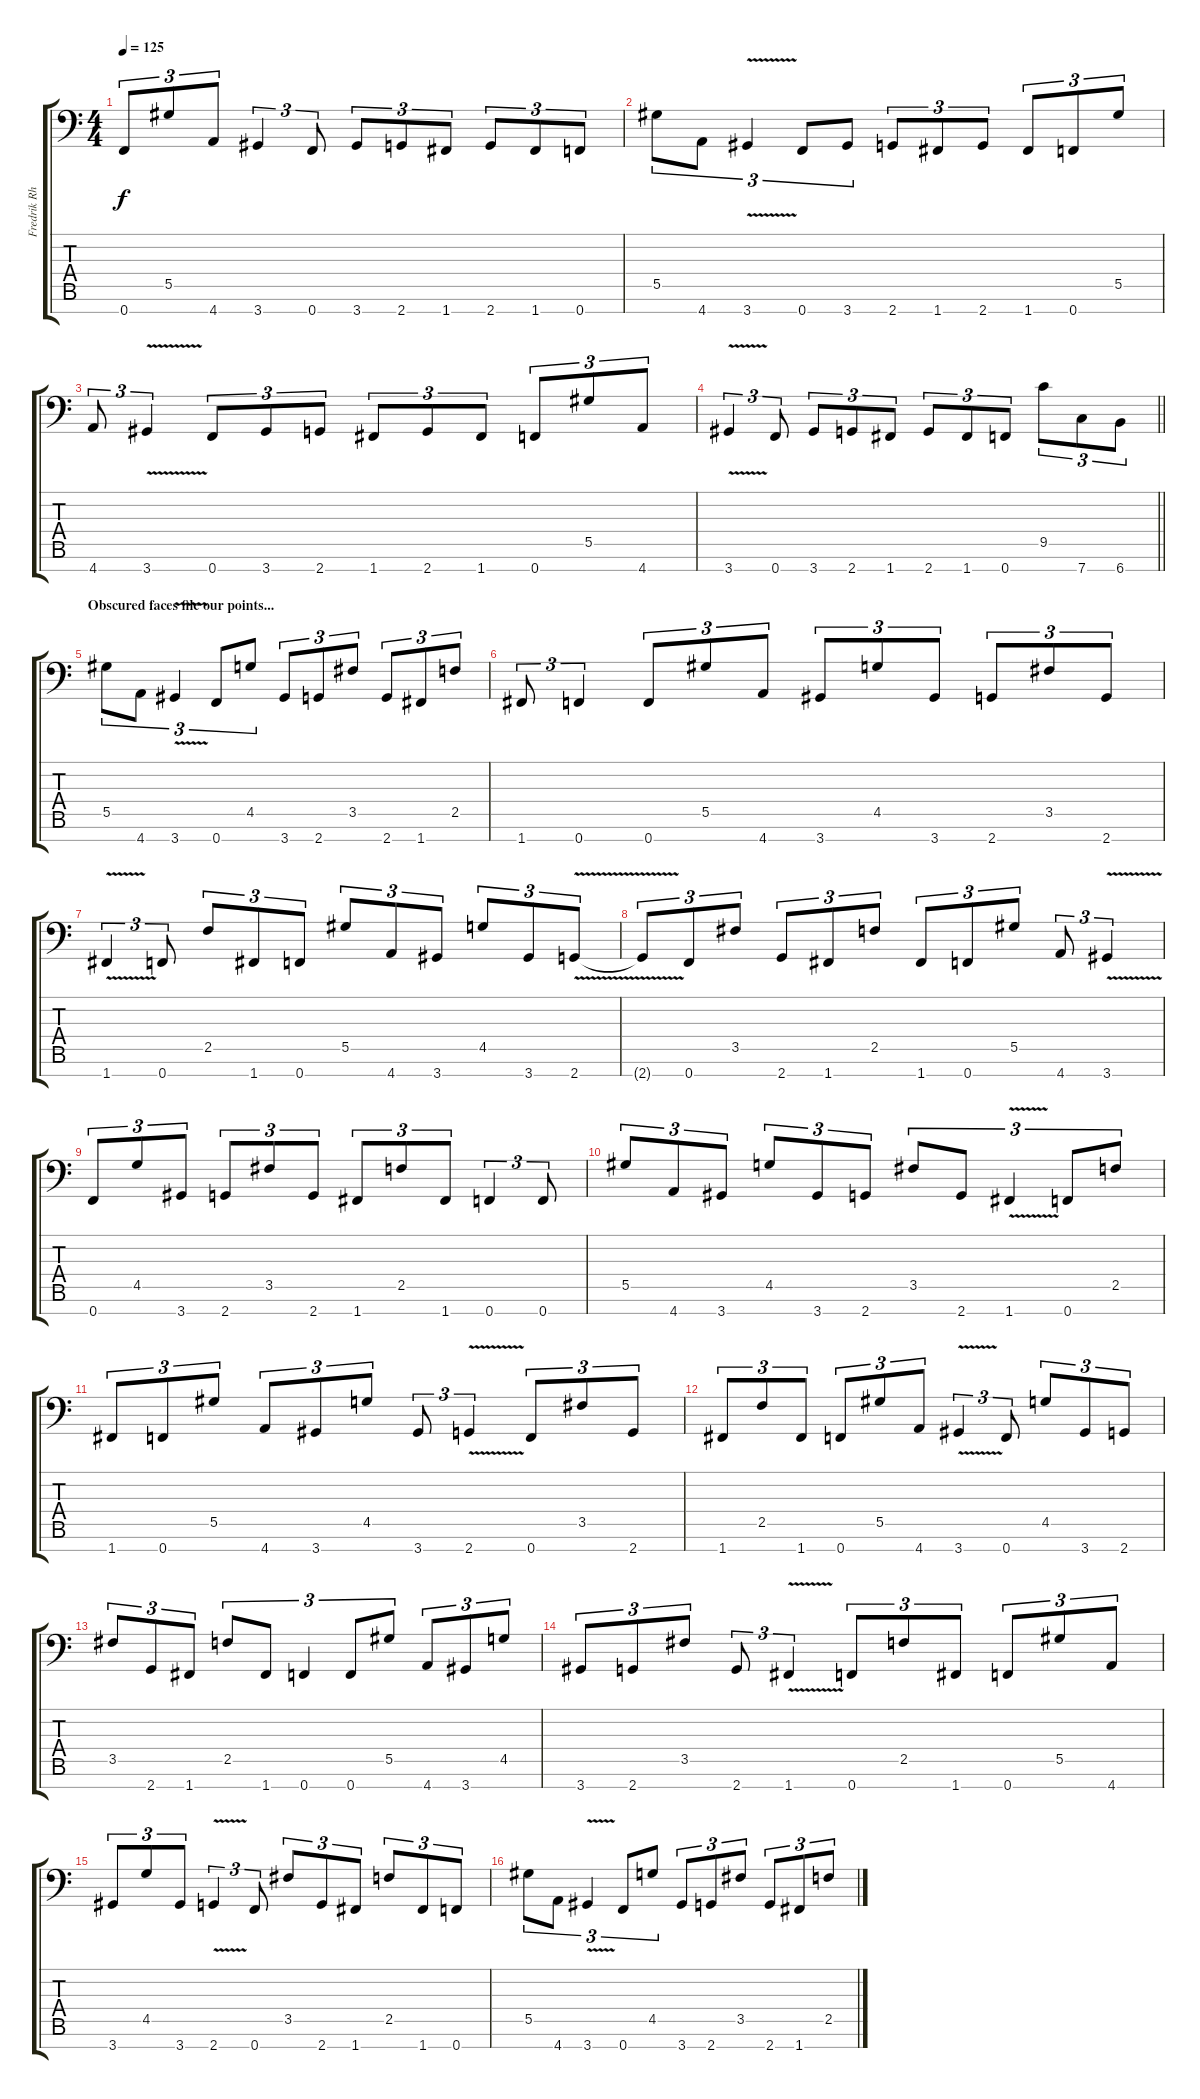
\track ("Fredrik Rhythm" "Fredrik Rh") {instrument distortionguitar}
\staff {score tabs}
\tuning (Bb3 Gb3 Db3 Ab2 Eb2 Bb1 F1) {hide}
\ts (4 4)
\tempo 125
\clef f4
\ks c
0.7.8{tu (3 2) dy f} 5.5.8{tu (3 2)} 4.7.8{tu (3 2)} 3.7.4{tu (3 2)} 0.7.8{tu (3 2)} 3.7.8{tu (3 2)} 2.7.8{tu (3 2)} 1.7.8{tu (3 2)} 2.7.8{tu (3 2)} 1.7.8{tu (3 2)} 0.7.8{tu (3 2)} |
5.5.8{tu (3 2)} 4.7.8{tu (3 2)} 3.7{v}.4{tu (3 2)} 0.7.8{tu (3 2)} 3.7.8{tu (3 2)} 2.7.8{tu (3 2)} 1.7.8{tu (3 2)} 2.7.8{tu (3 2)} 1.7.8{tu (3 2)} 0.7.8{tu (3 2)} 5.5.8{tu (3 2)} |
4.7.8{tu (3 2)} 3.7{v}.4{tu (3 2)} 0.7.8{tu (3 2)} 3.7.8{tu (3 2)} 2.7.8{tu (3 2)} 1.7.8{tu (3 2)} 2.7.8{tu (3 2)} 1.7.8{tu (3 2)} 0.7.8{tu (3 2)} 5.5.8{tu (3 2)} 4.7.8{tu (3 2)} |
\barLineRight lightlight
3.7{v}.4{tu (3 2)} 0.7.8{tu (3 2)} 3.7.8{tu (3 2)} 2.7.8{tu (3 2)} 1.7.8{tu (3 2)} 2.7.8{tu (3 2)} 1.7.8{tu (3 2)} 0.7.8{tu (3 2)} 9.5.8{tu (3 2)} 7.7.8{tu (3 2)} 6.7.8{tu (3 2)} |
\section ("" "Obscured faces file our points...")
5.5.8{tu (3 2)} 4.7.8{tu (3 2)} 3.7{v}.4{tu (3 2)} 0.7.8{tu (3 2)} 4.5.8{tu (3 2)} 3.7.8{tu (3 2)} 2.7.8{tu (3 2)} 3.5.8{tu (3 2)} 2.7.8{tu (3 2)} 1.7.8{tu (3 2)} 2.5.8{tu (3 2)} |
1.7.8{tu (3 2)} 0.7.4{tu (3 2)} 0.7.8{tu (3 2)} 5.5.8{tu (3 2)} 4.7.8{tu (3 2)} 3.7.8{tu (3 2)} 4.5.8{tu (3 2)} 3.7.8{tu (3 2)} 2.7.8{tu (3 2)} 3.5.8{tu (3 2)} 2.7.8{tu (3 2)} |
1.7{v}.4{tu (3 2)} 0.7.8{tu (3 2)} 2.5.8{tu (3 2)} 1.7.8{tu (3 2)} 0.7.8{tu (3 2)} 5.5.8{tu (3 2)} 4.7.8{tu (3 2)} 3.7.8{tu (3 2)} 4.5.8{tu (3 2)} 3.7.8{tu (3 2)} 2.7{v}.8{tu (3 2)} |
2.7{t}.8{tu (3 2)} 0.7.8{tu (3 2)} 3.5.8{tu (3 2)} 2.7.8{tu (3 2)} 1.7.8{tu (3 2)} 2.5.8{tu (3 2)} 1.7.8{tu (3 2)} 0.7.8{tu (3 2)} 5.5.8{tu (3 2)} 4.7.8{tu (3 2)} 3.7{v}.4{tu (3 2)} |
0.7.8{tu (3 2)} 4.5.8{tu (3 2)} 3.7.8{tu (3 2)} 2.7.8{tu (3 2)} 3.5.8{tu (3 2)} 2.7.8{tu (3 2)} 1.7.8{tu (3 2)} 2.5.8{tu (3 2)} 1.7.8{tu (3 2)} 0.7.4{tu (3 2)} 0.7.8{tu (3 2)} |
5.5.8{tu (3 2)} 4.7.8{tu (3 2)} 3.7.8{tu (3 2)} 4.5.8{tu (3 2)} 3.7.8{tu (3 2)} 2.7.8{tu (3 2)} 3.5.8{tu (3 2)} 2.7.8{tu (3 2)} 1.7{v}.4{tu (3 2)} 0.7.8{tu (3 2)} 2.5.8{tu (3 2)} |
1.7.8{tu (3 2)} 0.7.8{tu (3 2)} 5.5.8{tu (3 2)} 4.7.8{tu (3 2)} 3.7.8{tu (3 2)} 4.5.8{tu (3 2)} 3.7.8{tu (3 2)} 2.7{v}.4{tu (3 2)} 0.7.8{tu (3 2)} 3.5.8{tu (3 2)} 2.7.8{tu (3 2)} |
1.7.8{tu (3 2)} 2.5.8{tu (3 2)} 1.7.8{tu (3 2)} 0.7.8{tu (3 2)} 5.5.8{tu (3 2)} 4.7.8{tu (3 2)} 3.7{v}.4{tu (3 2)} 0.7.8{tu (3 2)} 4.5.8{tu (3 2)} 3.7.8{tu (3 2)} 2.7.8{tu (3 2)} |
3.5.8{tu (3 2)} 2.7.8{tu (3 2)} 1.7.8{tu (3 2)} 2.5.8{tu (3 2)} 1.7.8{tu (3 2)} 0.7.4{tu (3 2)} 0.7.8{tu (3 2)} 5.5.8{tu (3 2)} 4.7.8{tu (3 2)} 3.7.8{tu (3 2)} 4.5.8{tu (3 2)} |
3.7.8{tu (3 2)} 2.7.8{tu (3 2)} 3.5.8{tu (3 2)} 2.7.8{tu (3 2)} 1.7{v}.4{tu (3 2)} 0.7.8{tu (3 2)} 2.5.8{tu (3 2)} 1.7.8{tu (3 2)} 0.7.8{tu (3 2)} 5.5.8{tu (3 2)} 4.7.8{tu (3 2)} |
3.7.8{tu (3 2)} 4.5.8{tu (3 2)} 3.7.8{tu (3 2)} 2.7{v}.4{tu (3 2)} 0.7.8{tu (3 2)} 3.5.8{tu (3 2)} 2.7.8{tu (3 2)} 1.7.8{tu (3 2)} 2.5.8{tu (3 2)} 1.7.8{tu (3 2)} 0.7.8{tu (3 2)} |
5.5.8{tu (3 2)} 4.7.8{tu (3 2)} 3.7{v}.4{tu (3 2)} 0.7.8{tu (3 2)} 4.5.8{tu (3 2)} 3.7.8{tu (3 2)} 2.7.8{tu (3 2)} 3.5.8{tu (3 2)} 2.7.8{tu (3 2)} 1.7.8{tu (3 2)} 2.5.8{tu (3 2)}
